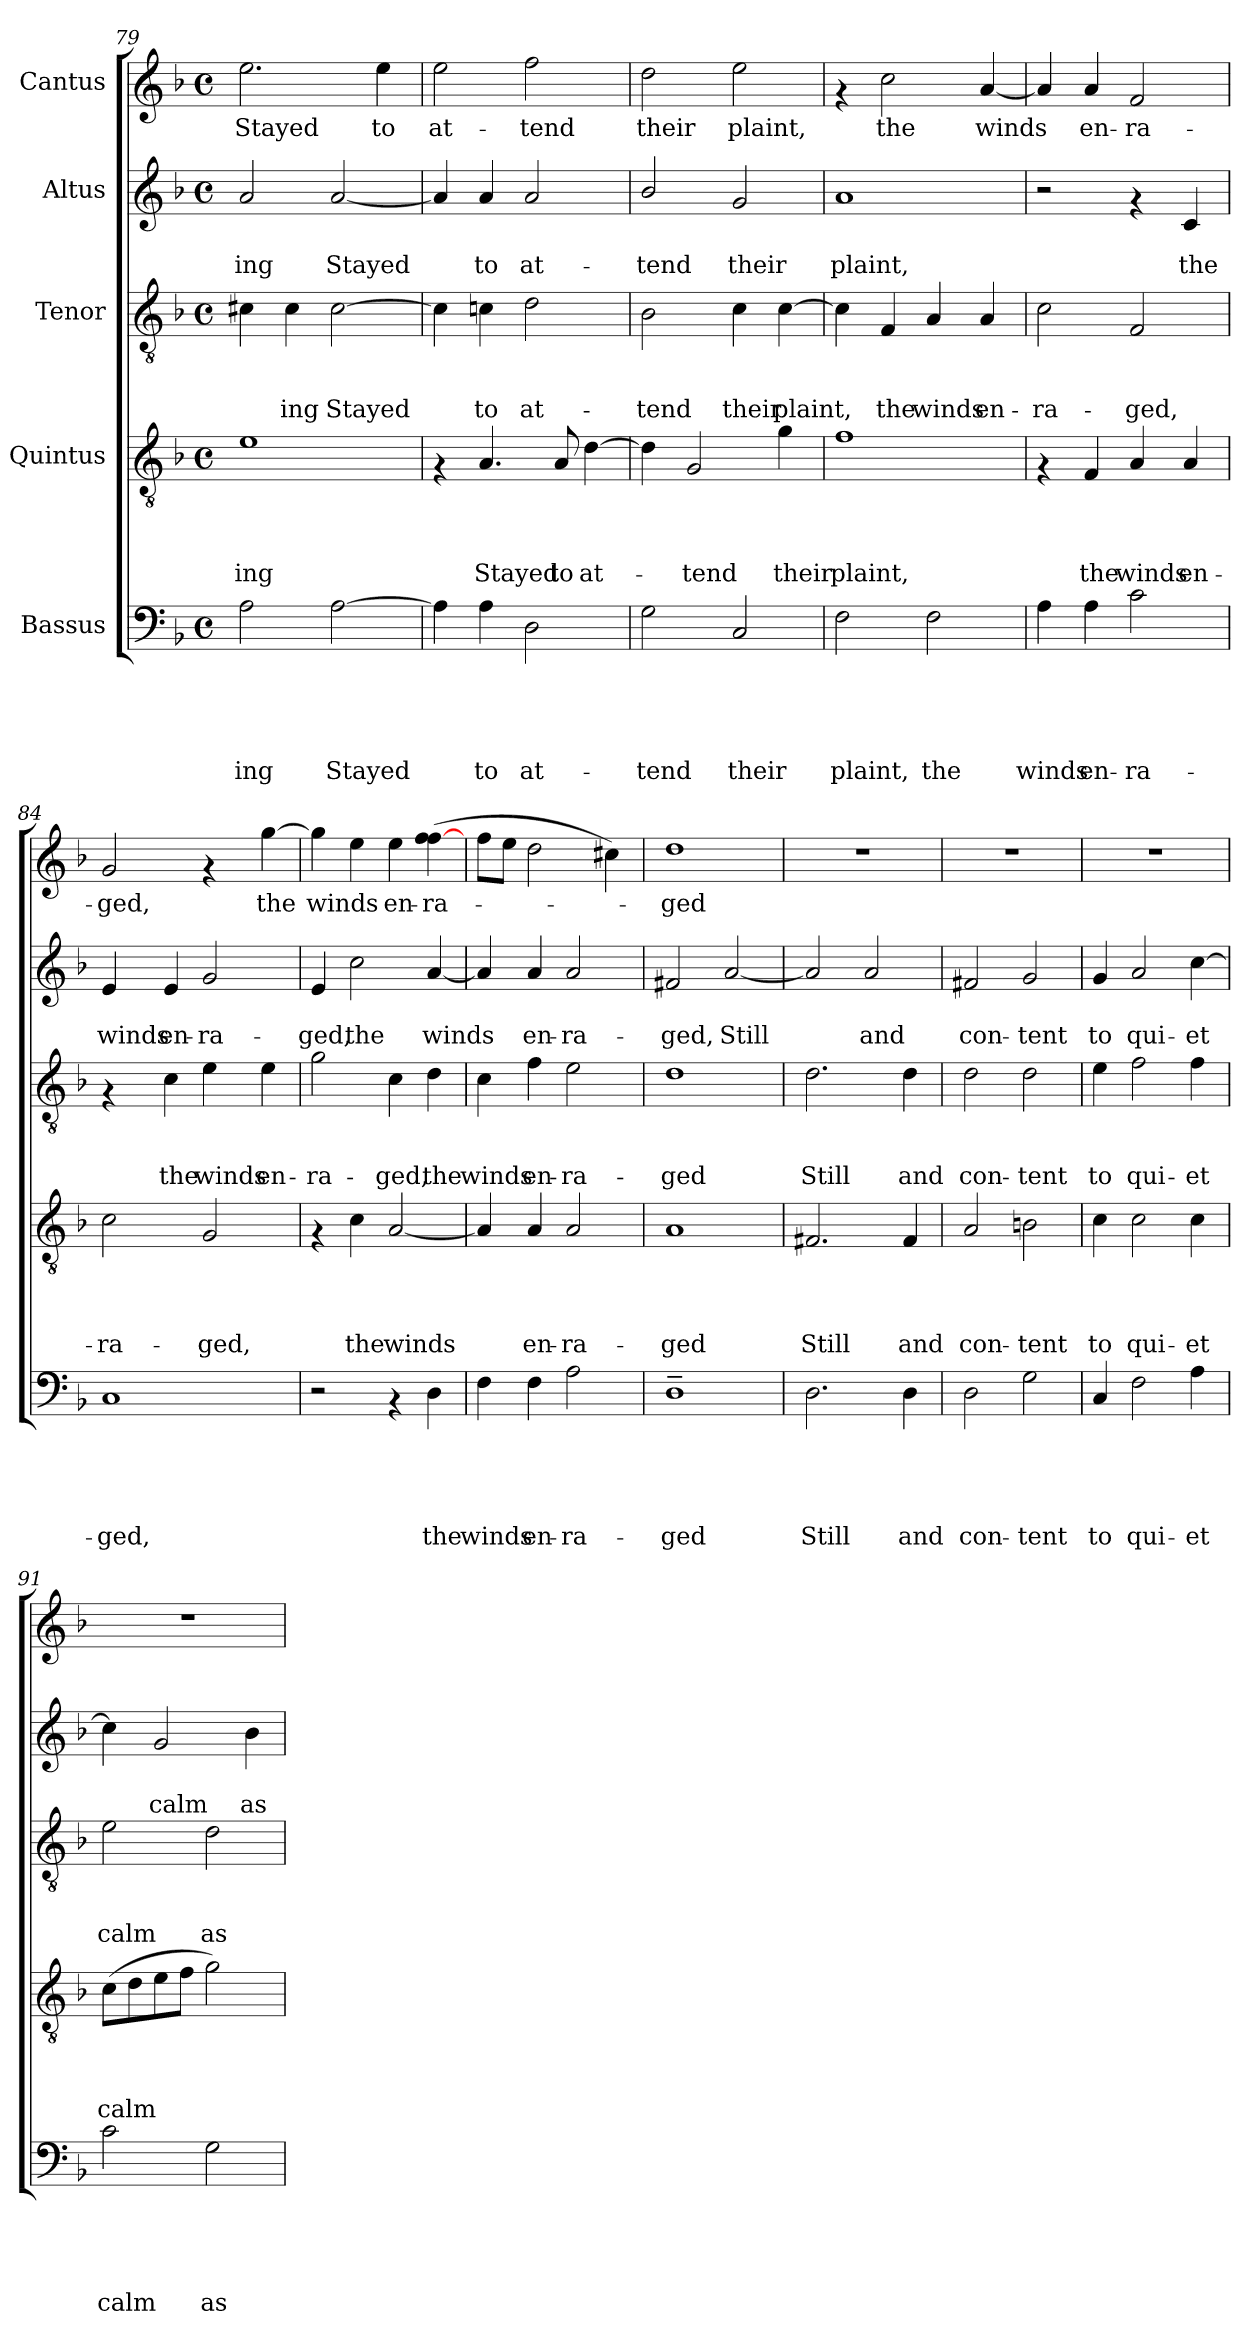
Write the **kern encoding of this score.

**kern	**text	**text	**text	**text	**text	**kern	**text	**text	**text	**text	**kern	**text	**text	**text	**kern	**text	**text	**kern	**text
*part5	*part5	*part5	*part5	*part5	*part5	*part4	*part4	*part4	*part4	*part4	*part3	*part3	*part3	*part3	*part2	*part2	*part2	*part1	*part1
*staff5	*staff5	*staff5	*staff5	*staff5	*staff5	*staff4	*staff4	*staff4	*staff4	*staff4	*staff3	*staff3	*staff3	*staff3	*staff2	*staff2	*staff2	*staff1	*staff1
*I"Bassus	*	*	*	*	*	*I"Quintus	*	*	*	*	*I"Tenor	*	*	*	*I"Altus	*	*	*I"Cantus	*
*clefF4	*	*	*	*	*	*clefGv2	*	*	*	*	*clefGv2	*	*	*	*clefG2	*	*	*clefG2	*
*k[b-]	*	*	*	*	*	*k[b-]	*	*	*	*	*k[b-]	*	*	*	*k[b-]	*	*	*k[b-]	*
*F:	*	*	*	*	*	*F:	*	*	*	*	*F:	*	*	*	*F:	*	*	*F:	*
*M4/4	*	*	*	*	*	*M4/4	*	*	*	*	*M4/4	*	*	*	*M4/4	*	*	*M4/4	*
*met(c)	*	*	*	*	*	*met(c)	*	*	*	*	*met(c)	*	*	*	*met(c)	*	*	*met(c)	*
=79	=79	=79	=79	=79	=79	=79	=79	=79	=79	=79	=79	=79	=79	=79	=79	=79	=79	=79	=79
!	!	!	!	!	!LO:LY:b	!	!	!	!	!LO:LY:b	!	!	!	!	!	!	!LO:LY:b	!	!LO:LY:b
2A\	.	.	.	.	-ing	1e	.	.	.	-ing	4c#X\	.	.	.	2a/	.	-ing	2.ee\	Stayed
!	!	!	!	!	!	!	!	!	!	!	!	!	!	!LO:LY:b	!	!	!	!	!
.	.	.	.	.	.	.	.	.	.	.	4c#\	.	.	-ing	.	.	.	.	.
!	!	!	!	!	!LO:LY:b	!	!	!	!	!	!	!	!	!LO:LY:b	!	!	!LO:LY:b	!	!
[>2A\	.	.	.	.	Stayed	.	.	.	.	.	[>2c#\	.	.	Stayed	[<2a/	.	Stayed	.	.
!	!	!	!	!	!	!	!	!	!	!	!	!	!	!	!	!	!	!	!LO:LY:b
.	.	.	.	.	.	.	.	.	.	.	.	.	.	.	.	.	.	4ee\	to
=80	=80	=80	=80	=80	=80	=80	=80	=80	=80	=80	=80	=80	=80	=80	=80	=80	=80	=80	=80
!	!	!	!	!	!	!	!	!	!	!	!	!	!	!	!	!	!	!	!LO:LY:b
4A\]	.	.	.	.	.	4rF	.	.	.	.	4c#\]	.	.	.	4a/]	.	.	2ee\	at-
!	!	!	!	!	!LO:LY:b	!	!	!	!	!LO:LY:b	!	!	!	!LO:LY:b	!	!	!LO:LY:b	!	!
4A\	.	.	.	.	to	4.A/	.	.	.	Stayed	4c\	.	.	to	4a/	.	to	.	.
!	!	!	!	!	!LO:LY:b	!	!	!	!	!	!	!	!	!LO:LY:b	!	!	!LO:LY:b	!	!LO:LY:b
2D\	.	.	.	.	at-	.	.	.	.	.	2d\	.	.	at-	2a/	.	at-	2ff\	-tend
!	!	!	!	!	!	!	!	!	!	!LO:LY:b	!	!	!	!	!	!	!	!	!
.	.	.	.	.	.	8A/	.	.	.	to	.	.	.	.	.	.	.	.	.
!	!	!	!	!	!	!	!	!	!	!LO:LY:b	!	!	!	!	!	!	!	!	!
.	.	.	.	.	.	[>4d\	.	.	.	at-	.	.	.	.	.	.	.	.	.
!!LO:PB:g=z
=81	=81	=81	=81	=81	=81	=81	=81	=81	=81	=81	=81	=81	=81	=81	=81	=81	=81	=81	=81
!	!	!	!	!	!LO:LY:b	!	!	!	!	!	!	!	!	!LO:LY:b	!	!	!LO:LY:b	!	!LO:LY:b
2G\	.	.	.	.	-tend	4d\]	.	.	.	.	2B-\	.	.	-tend	2b-/	.	-tend	2dd\	their
!	!	!	!	!	!	!	!	!	!	!LO:LY:b	!	!	!	!	!	!	!	!	!
.	.	.	.	.	.	2G/	.	.	.	-tend	.	.	.	.	.	.	.	.	.
!	!	!	!	!	!LO:LY:b	!	!	!	!	!	!	!	!	!LO:LY:b	!	!	!LO:LY:b	!	!LO:LY:b
2C/	.	.	.	.	their	.	.	.	.	.	4c\	.	.	their	2g/	.	their	2ee\	plaint,
!	!	!	!	!	!	!	!	!	!	!LO:LY:b	!	!	!	!LO:LY:b	!	!	!	!	!
.	.	.	.	.	.	4g\	.	.	.	their	[>4c\	.	.	plaint,	.	.	.	.	.
=82	=82	=82	=82	=82	=82	=82	=82	=82	=82	=82	=82	=82	=82	=82	=82	=82	=82	=82	=82
!	!	!	!	!	!LO:LY:b	!	!	!	!	!LO:LY:b	!	!	!	!	!	!	!LO:LY:b	!	!
2F\	.	.	.	.	plaint,	1f	.	.	.	plaint,	4c\]	.	.	.	1a	.	plaint,	4rf	.
!	!	!	!	!	!	!	!	!	!	!	!	!	!	!LO:LY:b	!	!	!	!	!LO:LY:b
.	.	.	.	.	.	.	.	.	.	.	4F/	.	.	the	.	.	.	2cc\	the
!	!	!	!	!	!LO:LY:b	!	!	!	!	!	!	!	!	!LO:LY:b	!	!	!	!	!
2F\	.	.	.	.	the	.	.	.	.	.	4A/	.	.	winds	.	.	.	.	.
!	!	!	!	!	!	!	!	!	!	!	!	!	!	!LO:LY:b	!	!	!	!	!LO:LY:b
.	.	.	.	.	.	.	.	.	.	.	4A/	.	.	en-	.	.	.	[<4a/	winds
=83	=83	=83	=83	=83	=83	=83	=83	=83	=83	=83	=83	=83	=83	=83	=83	=83	=83	=83	=83
!	!	!	!	!	!LO:LY:b	!	!	!	!	!	!	!	!	!LO:LY:b	!	!	!	!	!
4A\	.	.	.	.	winds	4rF	.	.	.	.	2c\	.	.	-ra-	2r	.	.	4a/]	.
!	!	!	!	!	!LO:LY:b	!	!	!	!	!LO:LY:b	!	!	!	!	!	!	!	!	!LO:LY:b
4A\	.	.	.	.	en-	4F/	.	.	.	the	.	.	.	.	.	.	.	4a/	en-
!	!	!	!	!	!LO:LY:b	!	!	!	!	!LO:LY:b	!	!	!	!LO:LY:b	!	!	!	!	!LO:LY:b
2c\	.	.	.	.	-ra-	4A/	.	.	.	winds	2F/	.	.	-ged,	4rf	.	.	2f/	-ra-
!	!	!	!	!	!	!	!	!	!	!LO:LY:b	!	!	!	!	!	!	!LO:LY:b	!	!
.	.	.	.	.	.	4A/	.	.	.	en-	.	.	.	.	4c/	.	the	.	.
=84	=84	=84	=84	=84	=84	=84	=84	=84	=84	=84	=84	=84	=84	=84	=84	=84	=84	=84	=84
!	!	!	!	!	!LO:LY:b	!	!	!	!	!LO:LY:b	!	!	!	!	!	!	!LO:LY:b	!	!LO:LY:b
1C	.	.	.	.	-ged,	2c\	.	.	.	-ra-	4rF	.	.	.	4e/	.	winds	2g/	-ged,
!	!	!	!	!	!	!	!	!	!	!	!	!	!	!LO:LY:b	!	!	!LO:LY:b	!	!
.	.	.	.	.	.	.	.	.	.	.	4c\	.	.	the	4e/	.	en-	.	.
!	!	!	!	!	!	!	!	!	!	!LO:LY:b	!	!	!	!LO:LY:b	!	!	!LO:LY:b	!	!
.	.	.	.	.	.	2G/	.	.	.	-ged,	4e\	.	.	winds	2g/	.	-ra-	4rf	.
!	!	!	!	!	!	!	!	!	!	!	!	!	!	!LO:LY:b	!	!	!	!	!LO:LY:b
.	.	.	.	.	.	.	.	.	.	.	4e\	.	.	en-	.	.	.	[<4gg\	the
!!LO:LB:g=z
=85	=85	=85	=85	=85	=85	=85	=85	=85	=85	=85	=85	=85	=85	=85	=85	=85	=85	=85	=85
!	!	!	!	!	!	!	!	!	!	!	!	!	!	!LO:LY:b	!	!	!LO:LY:b	!	!LO:LY:b
2r	.	.	.	.	.	4rF	.	.	.	.	2g\	.	.	-ra-	4e/	.	-ged,	4gg\]	winds
!	!	!	!	!	!	!	!	!	!	!LO:LY:b	!	!	!	!	!	!	!LO:LY:b	!	!
.	.	.	.	.	.	4c\	.	.	.	the	.	.	.	.	2cc\	.	the	4ee\	.
!	!	!	!	!	!	!	!	!	!	!LO:LY:b	!	!	!	!LO:LY:b	!	!	!	!	!LO:LY:b
4rAA	.	.	.	.	.	[<2A/	.	.	.	winds	4c\	.	.	-ged,	.	.	.	4ee\	en-
!	!	!	!	!	!LO:LY:b	!	!	!	!	!	!	!	!	!LO:LY:b	!	!	!LO:LY:b	!	!LO:LY:b
4D\	.	.	.	.	the	.	.	.	.	.	4d\	.	.	the	[<4a/	.	winds	(>4ff\ [>4ff\	-ra-
=86	=86	=86	=86	=86	=86	=86	=86	=86	=86	=86	=86	=86	=86	=86	=86	=86	=86	=86	=86
!	!	!	!	!	!LO:LY:b	!	!	!	!	!	!	!	!	!LO:LY:b	!	!	!	!	!
4F\	.	.	.	.	winds	4A/]	.	.	.	.	4c\	.	.	winds	4a/]	.	.	8ff\L	.
.	.	.	.	.	.	.	.	.	.	.	.	.	.	.	.	.	.	8ee\J	.
!	!	!	!	!	!LO:LY:b	!	!	!	!	!LO:LY:b	!	!	!	!LO:LY:b	!	!	!LO:LY:b	!	!
4F\	.	.	.	.	en-	4A/	.	.	.	en-	4f\	.	.	en-	4a/	.	en-	2dd\	.
!	!	!	!	!	!LO:LY:b	!	!	!	!	!LO:LY:b	!	!	!	!LO:LY:b	!	!	!LO:LY:b	!	!
2A\	.	.	.	.	-ra-	2A/	.	.	.	-ra-	2e\	.	.	-ra-	2a/	.	-ra-	.	.
.	.	.	.	.	.	.	.	.	.	.	.	.	.	.	.	.	.	4cc#X\)	.
=87	=87	=87	=87	=87	=87	=87	=87	=87	=87	=87	=87	=87	=87	=87	=87	=87	=87	=87	=87
!	!	!	!	!	!LO:LY:b	!	!	!	!	!LO:LY:b	!	!	!	!LO:LY:b	!	!	!LO:LY:b	!	!LO:LY:b
1D~>	.	.	.	.	-ged	1A	.	.	.	-ged	1d	.	.	-ged	2f#X/	.	-ged,	1dd	-ged
!	!	!	!	!	!	!	!	!	!	!	!	!	!	!	!	!	!LO:LY:b	!	!
.	.	.	.	.	.	.	.	.	.	.	.	.	.	.	[<2a/	.	Still	.	.
=88	=88	=88	=88	=88	=88	=88	=88	=88	=88	=88	=88	=88	=88	=88	=88	=88	=88	=88	=88
!	!	!	!	!	!LO:LY:b	!	!	!	!	!LO:LY:b	!	!	!	!LO:LY:b	!	!	!	!	!
2.D\	.	.	.	.	Still	2.F#X/	.	.	.	Still	2.d\	.	.	Still	2a/]	.	.	1r	.
!	!	!	!	!	!	!	!	!	!	!	!	!	!	!	!	!	!LO:LY:b	!	!
.	.	.	.	.	.	.	.	.	.	.	.	.	.	.	2a/	.	and	.	.
!	!	!	!	!	!LO:LY:b	!	!	!	!	!LO:LY:b	!	!	!	!LO:LY:b	!	!	!	!	!
4D\	.	.	.	.	and	4F#/	.	.	.	and	4d\	.	.	and	.	.	.	.	.
=89	=89	=89	=89	=89	=89	=89	=89	=89	=89	=89	=89	=89	=89	=89	=89	=89	=89	=89	=89
!	!	!	!	!	!LO:LY:b	!	!	!	!	!LO:LY:b	!	!	!	!LO:LY:b	!	!	!LO:LY:b	!	!
2D\	.	.	.	.	con-	2A/	.	.	.	con-	2d\	.	.	con-	2f#X/	.	con-	1r	.
!	!	!	!	!	!LO:LY:b	!	!	!	!	!LO:LY:b	!	!	!	!LO:LY:b	!	!	!LO:LY:b	!	!
2G\	.	.	.	.	-tent	2Bn\	.	.	.	-tent	2d\	.	.	-tent	2g/	.	-tent	.	.
=90	=90	=90	=90	=90	=90	=90	=90	=90	=90	=90	=90	=90	=90	=90	=90	=90	=90	=90	=90
!	!	!	!	!	!LO:LY:b	!	!	!	!	!LO:LY:b	!	!	!	!LO:LY:b	!	!	!LO:LY:b	!	!
4C/	.	.	.	.	to	4c\	.	.	.	to	4e\	.	.	to	4g/	.	to	1r	.
!	!	!	!	!	!LO:LY:b	!	!	!	!	!LO:LY:b	!	!	!	!LO:LY:b	!	!	!LO:LY:b	!	!
2F\	.	.	.	.	qui-	2c\	.	.	.	qui-	2f\	.	.	qui-	2a/	.	qui-	.	.
!	!	!	!	!	!LO:LY:b	!	!	!	!	!LO:LY:b	!	!	!	!LO:LY:b	!	!	!LO:LY:b	!	!
4A\	.	.	.	.	-et	4c\	.	.	.	-et	4f\	.	.	-et	[>4cc\	.	-et	.	.
=91	=91	=91	=91	=91	=91	=91	=91	=91	=91	=91	=91	=91	=91	=91	=91	=91	=91	=91	=91
!	!	!	!	!	!LO:LY:b	!	!	!	!	!LO:LY:b	!	!	!	!LO:LY:b	!	!	!	!	!
2c\	.	.	.	.	calm	(>8c\L	.	.	.	calm	2e\	.	.	calm	4cc\]	.	.	1r	.
.	.	.	.	.	.	8d\	.	.	.	.	.	.	.	.	.	.	.	.	.
!	!	!	!	!	!	!	!	!	!	!	!	!	!	!	!	!	!LO:LY:b	!	!
.	.	.	.	.	.	8e\	.	.	.	.	.	.	.	.	2g/	.	calm	.	.
.	.	.	.	.	.	8f\J	.	.	.	.	.	.	.	.	.	.	.	.	.
!	!	!	!	!	!LO:LY:b	!	!	!	!	!	!	!	!	!LO:LY:b	!	!	!	!	!
2G\	.	.	.	.	as-	2g\)	.	.	.	.	2d\	.	.	as-	.	.	.	.	.
!	!	!	!	!	!	!	!	!	!	!	!	!	!	!	!	!	!LO:LY:b	!	!
.	.	.	.	.	.	.	.	.	.	.	.	.	.	.	4b-\	.	as-	.	.
=	=	=	=	=	=	=	=	=	=	=	=	=	=	=	=	=	=	=	=
*-	*-	*-	*-	*-	*-	*-	*-	*-	*-	*-	*-	*-	*-	*-	*-	*-	*-	*-	*-
